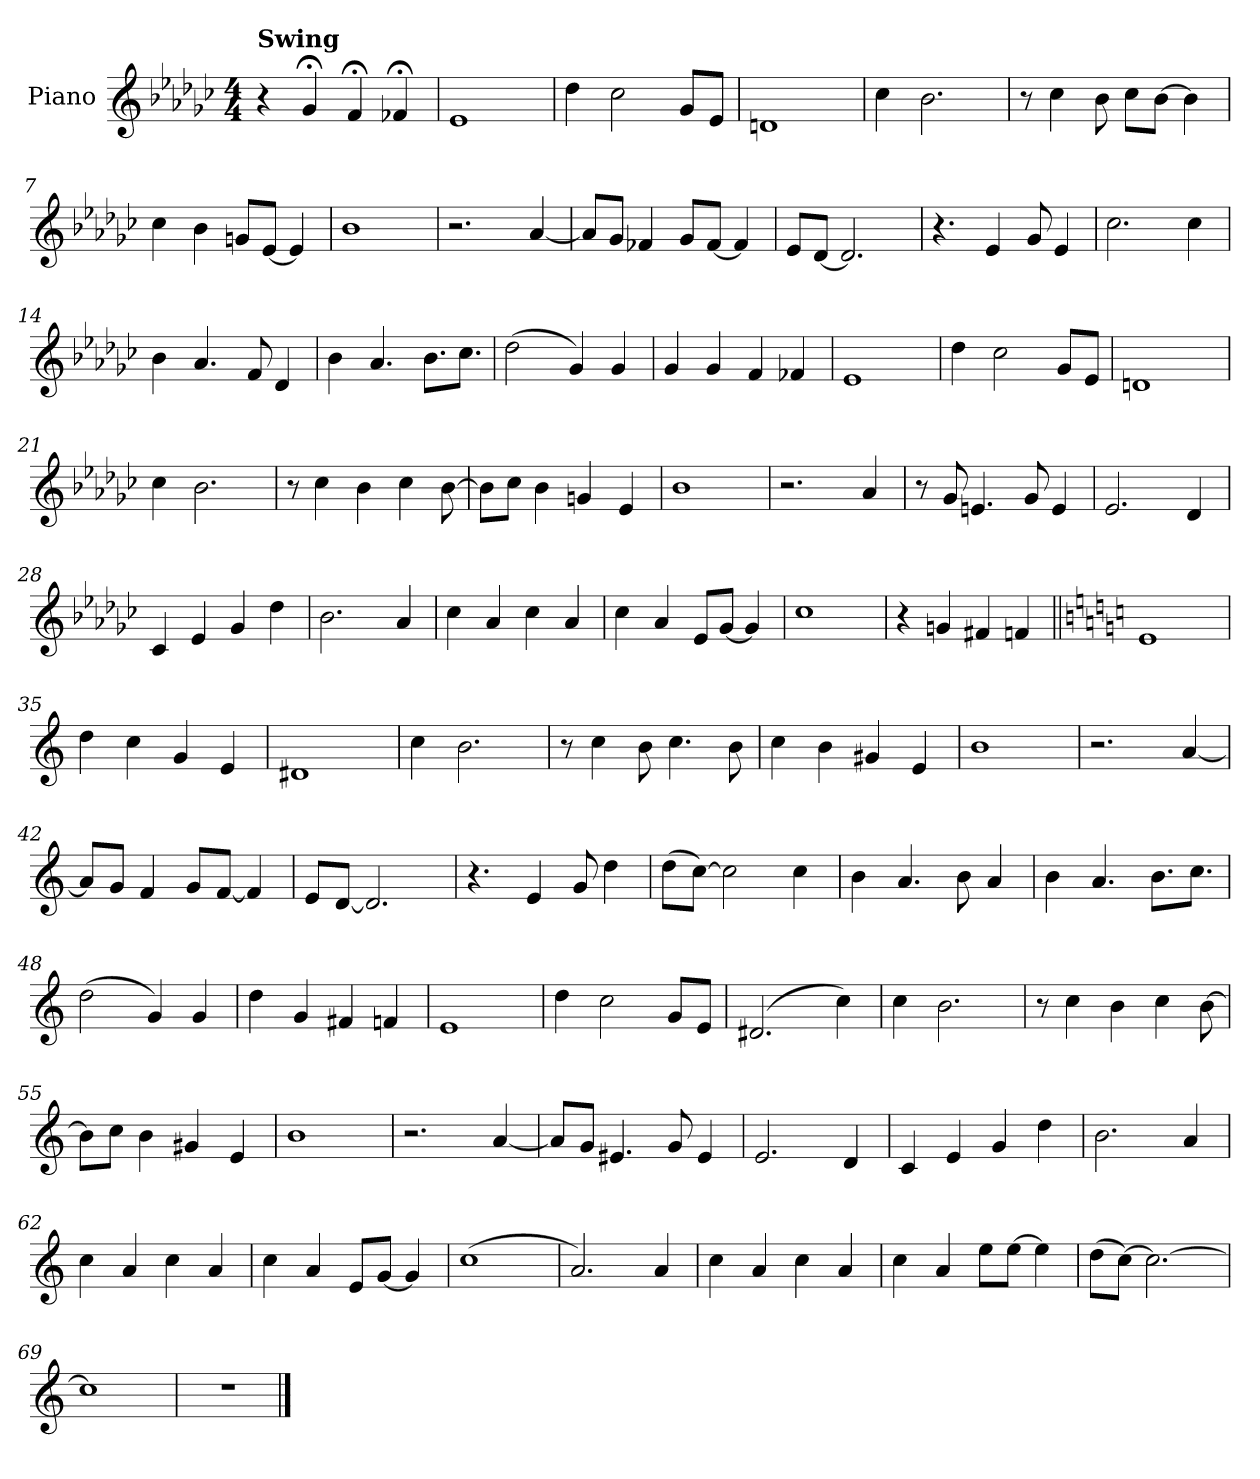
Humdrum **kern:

**kern
*part1
*staff1
*I"Piano
*I'Pno.
*clefG2
*k[b-e-a-d-g-c-]
*M4/4
*MM140
=1
!LO:TX:a:B:t=Swing
4r
4g-;<
4f;<
4f-X;<
=2
1e-
=3
4dd-
2cc-
8g-L
8e-J
=4
1dn
=5
4cc-
2.b-
=6
8r
4cc-
8b-
8cc-L
[8b-J
4b-]
=7
4cc-
4b-
8gnL
[8e-J
4e-]
=8
1b-
=9
2.r
[4a-
=10
8a-L]
8g-J
4f-X
8g-L
[8f-J
4f-]
=11
8e-L
[8d-J
2.d-]
=12
4.r
4e-
8g-
4e-
=13
2.cc-
4cc-
=14
4b-
4.a-
8f
4d-
=15
4b-
4.a-
8.b-L
8.cc-J
=16
(2dd-
4g-)
4g-
=17
4g-
4g-
4f
4f-X
=18
1e-
=19
4dd-
2cc-
8g-L
8e-J
=20
1dn
=21
4cc-
2.b-
=22
8r
4cc-
4b-
4cc-
[8b-
=23
8b-L]
8cc-J
4b-
4gn
4e-
=24
1b-
=25
2.r
4a-
=26
8r
8g-
4.en
8g-
4e
=27
2.e-
4d-
=28
4c-
4e-
4g-
4dd-
=29
2.b-
4a-
=30
4cc-
4a-
4cc-
4a-
=31
4cc-
4a-
8e-L
[8g-J
4g-]
=32
1cc-
=33
4r
4gn
4f#X
4fn
=34||
*k[]
1e
=35
4dd
4cc
4g
4e
=36
1d#X
=37
4cc
2.b
=38
8r
4cc
8b
4.cc
8b
=39
4cc
4b
4g#X
4e
=40
1b
=41
2.r
[4a
=42
8aL]
8gJ
4f
8gL
[8fJ
4f]
=43
8eL
[8dJ
2.d]
=44
4.r
4e
8g
4dd
=45
(8ddL
[8ccJ)
2cc]
4cc
=46
4b
4.a
8b
4a
=47
4b
4.a
8.bL
8.ccJ
=48
(2dd
4g)
4g
=49
4dd
4g
4f#X
4fn
=50
1e
=51
4dd
2cc
8gL
8eJ
=52
(2.d#X
4cc)
=53
4cc
2.b
=54
8r
4cc
4b
4cc
[8b
=55
8bL]
8ccJ
4b
4g#X
4e
=56
1b
=57
2.r
[4a
=58
8aL]
8gJ
4.e#X
8g
4e#
=59
2.e
4d
=60
4c
4e
4g
4dd
=61
2.b
4a
=62
4cc
4a
4cc
4a
=63
4cc
4a
8eL
[8gJ
4g]
=64
(1cc
=65
2.a)
4a
=66
4cc
4a
4cc
4a
=67
4cc
4a
8eeL
[8eeJ
4ee]
=68
(8ddL
[8ccJ)
2.cc_
=69
1cc]
=70
1r
==
*-
